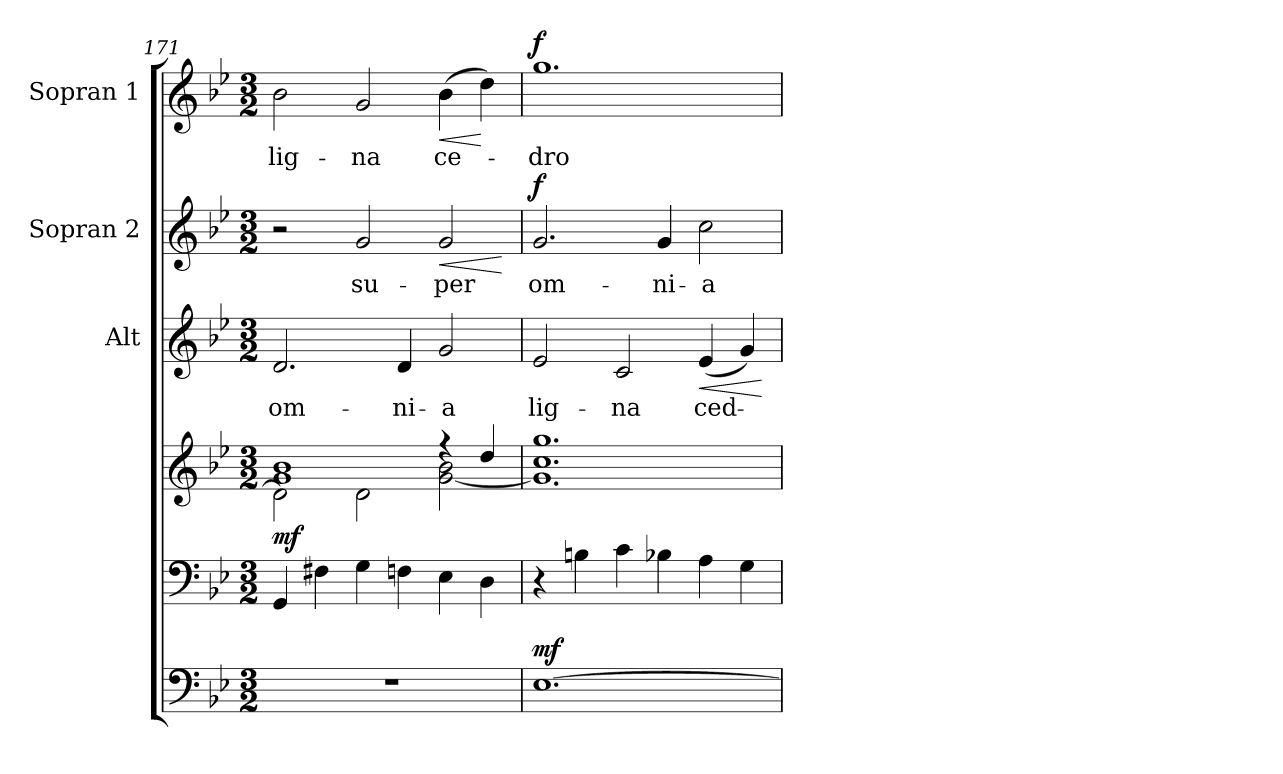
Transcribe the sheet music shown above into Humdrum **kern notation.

**kern	**dynam	**kern	**kern	**dynam	**kern	**text	**dynam	**kern	**text	**dynam	**kern	**text	**dynam
*part5	*part5	*part4	*part4	*part4	*part3	*part3	*part3	*part2	*part2	*part2	*part1	*part1	*part1
*staff6	*staff6	*staff5	*staff4	*staff4/5	*staff3	*staff3	*staff3	*staff2	*staff2	*staff2	*staff1	*staff1	*staff1
*	*	*	*	*	*I"Alt	*	*	*I"Sopran 2	*	*	*I"Sopran 1	*	*
*	*	*	*	*	*I'A.	*	*	*I'S. 2	*	*	*I'S. 1	*	*
*clefF4	*	*clefF4	*clefG2	*	*clefG2	*	*	*clefG2	*	*	*clefG2	*	*
*k[b-e-]	*	*k[b-e-]	*k[b-e-]	*	*k[b-e-]	*	*	*k[b-e-]	*	*	*k[b-e-]	*	*
*B-:	*	*B-:	*B-:	*	*B-:	*	*	*B-:	*	*	*B-:	*	*
*M3/2	*	*M3/2	*M3/2	*	*M3/2	*	*	*M3/2	*	*	*M3/2	*	*
=171	=171	=171	=171	=171	=171	=171	=171	=171	=171	=171	=171	=171	=171
*	*	*	*^	*	*	*	*	*	*	*	*	*	*
!	!	!	!	!	!LO:DY:b	!	!LO:LY:b	!	!	!	!	!	!LO:LY:b	!
1.r	.	4GG/	1g 1b-	2d\]	mf	2.d/	om-	.	2r	.	.	2b-\	lig-	.
.	.	4F#X\	.	.	.	.	.	.	.	.	.	.	.	.
!	!	!	!	!	!	!	!	!	!	!LO:LY:b	!	!	!LO:LY:b	!
.	.	4G\	.	2d\	.	.	.	.	2g/	su-	.	2g/	-na	.
!	!	!	!	!	!	!	!LO:LY:b	!	!	!	!	!	!	!
.	.	4Fn\	.	.	.	4d/	-ni-	.	.	.	.	.	.	.
!	!	!	!	!	!	!	!LO:LY:b	!	!	!LO:LY:b	!LO:HP:b	!	!LO:LY:b	!LO:HP:b
.	.	4E-\	4rff	[<2g\ 2b-\	.	2g/	-a	.	2g/	-per	<	(>4b-\	ce-	<
.	.	4D\	4dd/	.	.	.	.	.	.	.	.	4dd\)	.	[
*	*	*	*v	*v	*	*	*	*	*	*	*	*	*	*
.	.	.	.	.	.	.	.	.	.	[	.	.	.
=172	=172	=172	=172	=172	=172	=172	=172	=172	=172	=172	=172	=172	=172
*	*	*	*^	*	*	*	*	*	*	*	*	*	*
!	!LO:DY:a	!	!	!	!	!	!LO:LY:b	!	!	!LO:LY:b	!LO:DY:a	!	!LO:LY:b	!LO:DY:a
[1.E-	mf	4r	1.gg	1.g] 1.cc	.	2e-/	lig-	.	2.g/	om-	f	1.gg	-dro-	f
.	.	4Bn\	.	.	.	.	.	.	.	.	.	.	.	.
!	!	!	!	!	!	!	!LO:LY:b	!	!	!	!	!	!	!
.	.	4c\	.	.	.	2c/	-na	.	.	.	.	.	.	.
!	!	!	!	!	!	!	!	!	!	!LO:LY:b	!	!	!	!
.	.	4B-X\	.	.	.	.	.	.	4g/	-ni-	.	.	.	.
!	!	!	!	!	!	!	!LO:LY:b	!LO:HP:b	!	!LO:LY:b	!	!	!	!
.	.	4A\	.	.	.	(<4e-/	ced-	<	2cc\	-a	.	.	.	.
.	.	4G\	.	.	.	4g/)	.	.	.	.	.	.	.	.
*	*	*	*v	*v	*	*	*	*	*	*	*	*	*	*
.	.	.	.	.	.	.	[	.	.	.	.	.	.
=	=	=	=	=	=	=	=	=	=	=	=	=	=
*-	*-	*-	*-	*-	*-	*-	*-	*-	*-	*-	*-	*-	*-
